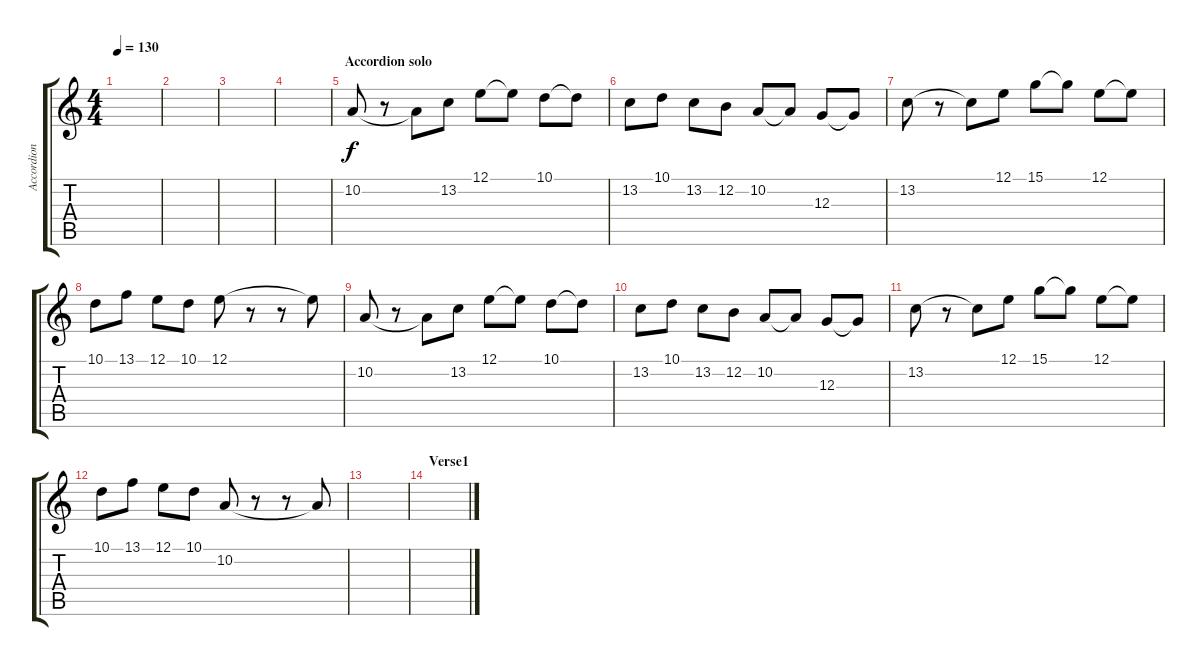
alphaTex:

\track ("Accordion" "Accordion") {instrument tangoaccordion}
\staff {score tabs}
\tuning (E4 B3 G3 D3 A2 E2) {hide}
\ts (4 4)
\tempo 130
\clef g2
\ks c
|
|
\section ("" "")
|
|
\section ("" "Accordion solo")
10.2.8 r.8 10.2{t}.8 13.2.8 12.1.8 12.1{t}.8 10.1.8 10.1{t}.8 |
13.2.8 10.1.8 13.2.8 12.2.8 10.2.8 10.2{t}.8 12.3.8 12.3{t}.8 |
13.2.8 r.8 13.2{t}.8 12.1.8 15.1.8 15.1{t}.8 12.1.8 12.1{t}.8 |
10.1.8 13.1.8 12.1.8 10.1.8 12.1.8 r.8 r.8 12.1{t}.8 |
10.2.8 r.8 10.2{t}.8 13.2.8 12.1.8 12.1{t}.8 10.1.8 10.1{t}.8 |
13.2.8 10.1.8 13.2.8 12.2.8 10.2.8 10.2{t}.8 12.3.8 12.3{t}.8 |
13.2.8 r.8 13.2{t}.8 12.1.8 15.1.8 15.1{t}.8 12.1.8 12.1{t}.8 |
10.1.8 13.1.8 12.1.8 10.1.8 10.2.8 r.8 r.8 10.2{t}.8 |
|
\section ("" "Verse1")
